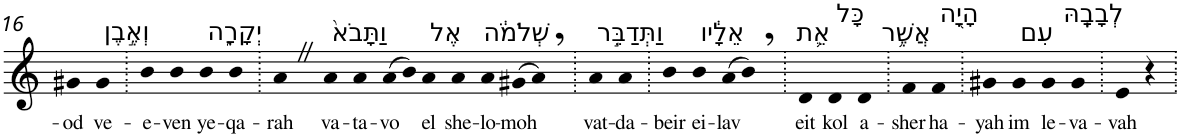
**kern	**text
*part1	*part1
*staff1	*staff1
*I"Piano	*
*I'Pno	*
!!LO:PB:g=z
*clefG2	*
*k[]	*
=16	=16
!	!LO:LY:b
4g#X	-od
!LO:TX:a:t=וְאֶ֣בֶן	!
!	!LO:LY:b
4g#	ve-
=17.	=17.
!	!LO:LY:b
4b	-e-
!	!LO:LY:b
4b	-ven
!LO:TX:a:t=יְקָרָ֑ה	!
!	!LO:LY:b
4b	ye-
!	!LO:LY:b
4b	-qa-
=18.	=18.
!	!LO:LY:b
4aZ	-rah
!LO:TX:a:t=וַתָּבֹא֙	!
!	!LO:LY:b
4a	va-
!	!LO:LY:b
4a	-ta-
!	!LO:LY:b
(>8a	-vo
8b)	.
!LO:TX:a:t=אֶל	!
!	!LO:LY:b
4a	el
!LO:TX:a:t=שְׁלֹמֹ֔ה	!
!	!LO:LY:b
4a	she-
!	!LO:LY:b
4a	-lo-
!	!LO:LY:b
(>8g#X	-moh
8a,)	.
=19.	=19.
!LO:TX:a:t=וַתְּדַבֵּ֣ר	!
!	!LO:LY:b
4a	vat-
!	!LO:LY:b
4a	-da-
=20.	=20.
!	!LO:LY:b
4b	-beir
!LO:TX:a:t=אֵלָ֔יו	!
!	!LO:LY:b
4b	ei-
!	!LO:LY:b
(>8a	-lav
8b,)	.
=21.	=21.
!LO:TX:a:t=אֵ֛ת	!
!	!LO:LY:b
4d	eit
!LO:TX:a:t=כָּל	!
!	!LO:LY:b
4d	kol
!LO:TX:a:t=אֲשֶׁ֥ר	!
!	!LO:LY:b
4d	a-
=22.	=22.
!	!LO:LY:b
4f	-sher
!LO:TX:a:t=הָיָ֖ה	!
!	!LO:LY:b
4f	ha-
=23.	=23.
!	!LO:LY:b
4g#X	-yah
!LO:TX:a:t=עִם	!
!	!LO:LY:b
4g#	im
!LO:TX:a:t=לְבָבָֽהּ	!
!	!LO:LY:b
4g#	le-
!	!LO:LY:b
4g#	-va-
=24.	=24.
!	!LO:LY:b
4e	-vah
4r	.
=.	=.
*-	*-
